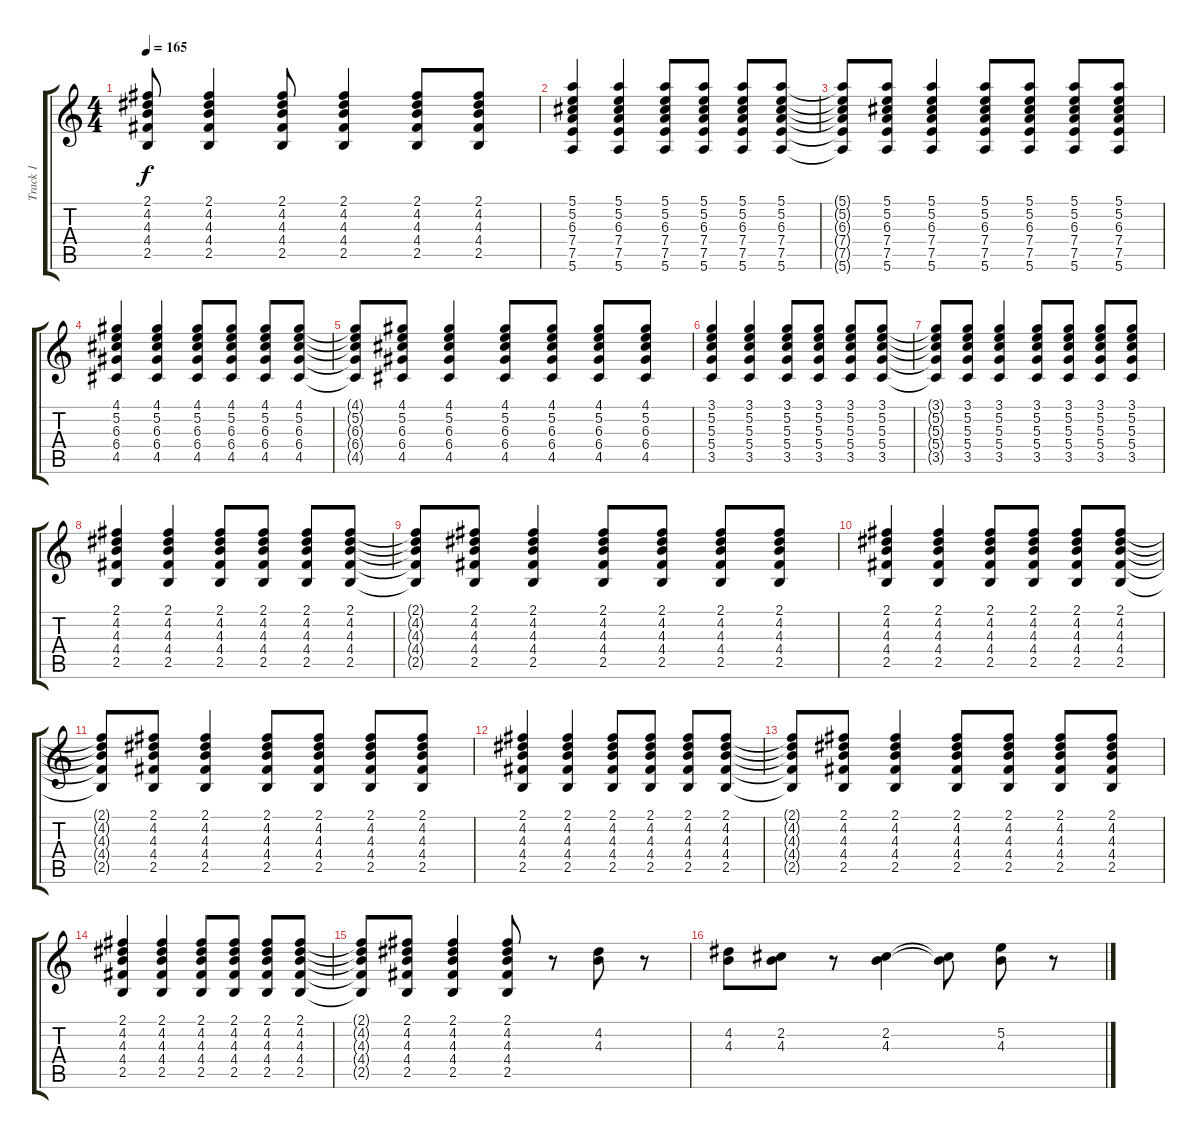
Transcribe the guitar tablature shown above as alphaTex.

\track ("Track 1" "Track 1") {instrument electricguitarjazz}
\staff {score tabs}
\tuning (E4 B3 G3 D3 A2 E2) {hide}
\ts (4 4)
\tempo 165
\clef g2
\ks c
(2.1 4.2 4.3 4.4 2.5).8{dy f} (2.1 4.2 4.3 4.4 2.5).4 (2.1 4.2 4.3 4.4 2.5).8 (2.1 4.2 4.3 4.4 2.5).4 (2.1 4.2 4.3 4.4 2.5).8 (2.1 4.2 4.3 4.4 2.5).8 |
(5.1 5.2 6.3 7.4 7.5 5.6).4 (5.1 5.2 6.3 7.4 7.5 5.6).4 (5.1 5.2 6.3 7.4 7.5 5.6).8 (5.1 5.2 6.3 7.4 7.5 5.6).8 (5.1 5.2 6.3 7.4 7.5 5.6).8 (5.1 5.2 6.3 7.4 7.5 5.6).8 |
(5.1{t} 5.2{t} 6.3{t} 7.4{t} 7.5{t} 5.6{t}).8 (5.1 5.2 6.3 7.4 7.5 5.6).8 (5.1 5.2 6.3 7.4 7.5 5.6).4 (5.1 5.2 6.3 7.4 7.5 5.6).8 (5.1 5.2 6.3 7.4 7.5 5.6).8 (5.1 5.2 6.3 7.4 7.5 5.6).8 (5.1 5.2 6.3 7.4 7.5 5.6).8 |
(4.1 5.2 6.3 6.4 4.5).4 (4.1 5.2 6.3 6.4 4.5).4 (4.1 5.2 6.3 6.4 4.5).8 (4.1 5.2 6.3 6.4 4.5).8 (4.1 5.2 6.3 6.4 4.5).8 (4.1 5.2 6.3 6.4 4.5).8 |
(4.1{t} 5.2{t} 6.3{t} 6.4{t} 4.5{t}).8 (4.1 5.2 6.3 6.4 4.5).8 (4.1 5.2 6.3 6.4 4.5).4 (4.1 5.2 6.3 6.4 4.5).8 (4.1 5.2 6.3 6.4 4.5).8 (4.1 5.2 6.3 6.4 4.5).8 (4.1 5.2 6.3 6.4 4.5).8 |
(3.1 5.2 5.3 5.4 3.5).4 (3.1 5.2 5.3 5.4 3.5).4 (3.1 5.2 5.3 5.4 3.5).8 (3.1 5.2 5.3 5.4 3.5).8 (3.1 5.2 5.3 5.4 3.5).8 (3.1 5.2 5.3 5.4 3.5).8 |
(3.1{t} 5.2{t} 5.3{t} 5.4{t} 3.5{t}).8 (3.1 5.2 5.3 5.4 3.5).8 (3.1 5.2 5.3 5.4 3.5).4 (3.1 5.2 5.3 5.4 3.5).8 (3.1 5.2 5.3 5.4 3.5).8 (3.1 5.2 5.3 5.4 3.5).8 (3.1 5.2 5.3 5.4 3.5).8 |
(2.1 4.2 4.3 4.4 2.5).4 (2.1 4.2 4.3 4.4 2.5).4 (2.1 4.2 4.3 4.4 2.5).8 (2.1 4.2 4.3 4.4 2.5).8 (2.1 4.2 4.3 4.4 2.5).8 (2.1 4.2 4.3 4.4 2.5).8 |
(2.1{t} 4.2{t} 4.3{t} 4.4{t} 2.5{t}).8 (2.1 4.2 4.3 4.4 2.5).8 (2.1 4.2 4.3 4.4 2.5).4 (2.1 4.2 4.3 4.4 2.5).8 (2.1 4.2 4.3 4.4 2.5).8 (2.1 4.2 4.3 4.4 2.5).8 (2.1 4.2 4.3 4.4 2.5).8 |
(2.1 4.2 4.3 4.4 2.5).4 (2.1 4.2 4.3 4.4 2.5).4 (2.1 4.2 4.3 4.4 2.5).8 (2.1 4.2 4.3 4.4 2.5).8 (2.1 4.2 4.3 4.4 2.5).8 (2.1 4.2 4.3 4.4 2.5).8 |
(2.1{t} 4.2{t} 4.3{t} 4.4{t} 2.5{t}).8 (2.1 4.2 4.3 4.4 2.5).8 (2.1 4.2 4.3 4.4 2.5).4 (2.1 4.2 4.3 4.4 2.5).8 (2.1 4.2 4.3 4.4 2.5).8 (2.1 4.2 4.3 4.4 2.5).8 (2.1 4.2 4.3 4.4 2.5).8 |
(2.1 4.2 4.3 4.4 2.5).4 (2.1 4.2 4.3 4.4 2.5).4 (2.1 4.2 4.3 4.4 2.5).8 (2.1 4.2 4.3 4.4 2.5).8 (2.1 4.2 4.3 4.4 2.5).8 (2.1 4.2 4.3 4.4 2.5).8 |
(2.1{t} 4.2{t} 4.3{t} 4.4{t} 2.5{t}).8 (2.1 4.2 4.3 4.4 2.5).8 (2.1 4.2 4.3 4.4 2.5).4 (2.1 4.2 4.3 4.4 2.5).8 (2.1 4.2 4.3 4.4 2.5).8 (2.1 4.2 4.3 4.4 2.5).8 (2.1 4.2 4.3 4.4 2.5).8 |
(2.1 4.2 4.3 4.4 2.5).4 (2.1 4.2 4.3 4.4 2.5).4 (2.1 4.2 4.3 4.4 2.5).8 (2.1 4.2 4.3 4.4 2.5).8 (2.1 4.2 4.3 4.4 2.5).8 (2.1 4.2 4.3 4.4 2.5).8 |
(2.1{t} 4.2{t} 4.3{t} 4.4{t} 2.5{t}).8 (2.1 4.2 4.3 4.4 2.5).8 (2.1 4.2 4.3 4.4 2.5).4 (2.1 4.2 4.3 4.4 2.5).8 r.8 (4.2 4.3).8 r.8 |
(4.2 4.3).8 (2.2 4.3).8 r.8 (2.2 4.3).4 (2.2{t} 4.3{t}).8 (5.2 4.3).8 r.8
